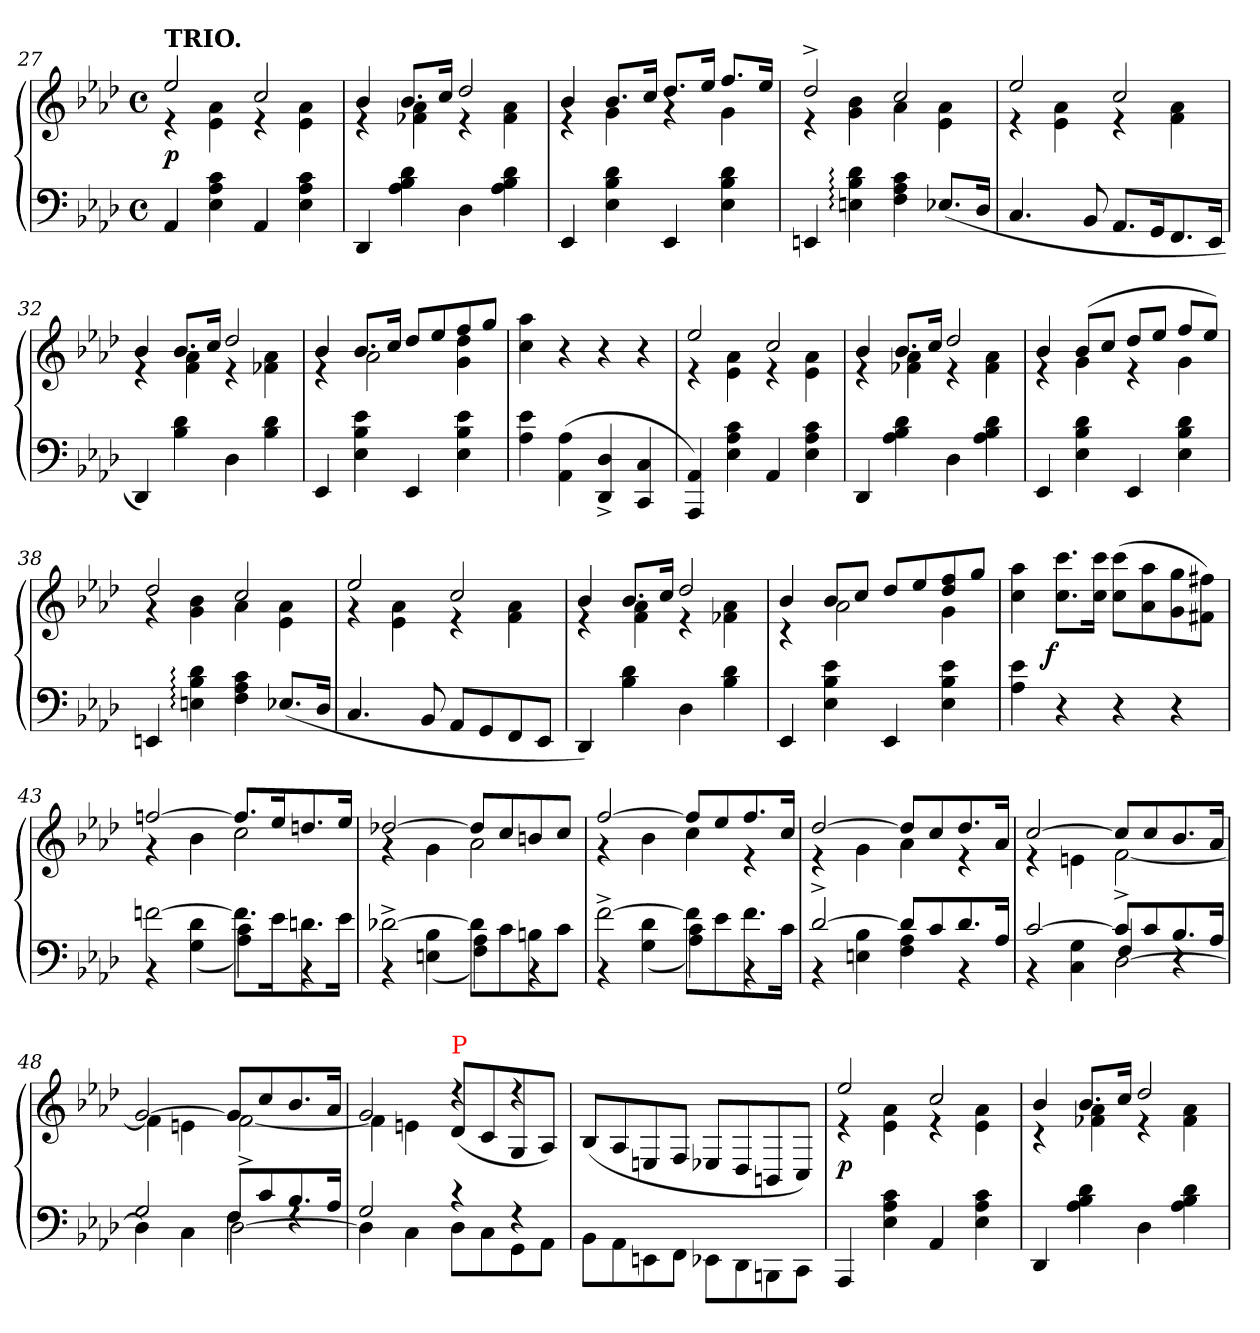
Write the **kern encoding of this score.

**kern	**kern	**dynam
*part1	*part1	*part1
*staff2	*staff1	*staff1/2
*clefF4	*clefG2	*
*k[b-e-a-d-]	*k[b-e-a-d-]	*
*M4/4	*M4/4	*
*met(c)	*met(c)	*
=27	=27	=27
*	*^	*
!	!LO:TX:a:B:t=TRIO.	!	!
4AA-	2ee-	4re	p
4c 4A- 4E-	.	4a- 4e-	.
4AA-	2cc	4re	.
4c 4A- 4E-	.	4a- 4e-	.
=28	=28	=28	=28
4DD-	4b-	4re	.
4d- 4B- 4A-	8.b-L	4a- 4f-X	.
.	16ccJk	.	.
4D-	2dd-	4re	.
4d- 4B- 4A-	.	4a- 4f-	.
=29	=29	=29	=29
4EE-	4b-	4re	.
4d- 4B- 4E-	8.b-L	4g	.
.	16ccJk	.	.
4EE-	8.dd-L	4rg	.
.	16ee-Jk	.	.
4d- 4B- 4E-	8.ffL	4g	.
.	16ee-Jk	.	.
=30	=30	=30	=30
4EEn	2dd-^>	4re	.
4d-: 4B-: 4En:	.	4b- 4g	.
4c 4A- 4F	2cc	4a-	.
(<8.E-X/L	.	4a- 4e-	.
16D-Jk	.	.	.
=31	=31	=31	=31
4.C	2ee-	4re	.
.	.	4a- 4e-	.
8BB-	.	.	.
8.AA-L	2cc	4re	.
16GGk	.	.	.
8.FF	.	4a- 4f	.
16EE-Jk	.	.	.
=32	=32	=32	=32
4DD-)	4b-	4re	.
4d- 4B-	8.b-L	4a- 4f	.
.	16ccJk	.	.
4D-	2dd-	4re	.
4d- 4B-	.	4a- 4f-X	.
=33	=33	=33	=33
4EE-	4b-	4re	.
4e- 4B- 4E-	8.b-L	2a-	.
.	16ccJk	.	.
4EE-	8dd-L	.	.
.	8ee-	.	.
4e- 4B- 4E-	8ff	4dd- 4g	.
.	8ggJ	.	.
*	*v	*v	*
=34	=34	=34
4e- 4A-	4aa- 4cc	.
(<4A- 4AA-	4r	.
4D-^> 4DD-^>	4r	.
4C 4CC	4r	.
=35	=35	=35
*	*^	*
4AA- 4AAA-)	2ee-	4re	.
4c 4A- 4E-	.	4a- 4e-	.
4AA-	2cc	4re	.
4c 4A- 4E-	.	4a- 4e-	.
=36	=36	=36	=36
4DD-	4b-	4re	.
4d- 4B- 4A-	8.b-L	4a- 4f-X	.
.	16ccJk	.	.
4D-	2dd-	4re	.
4d- 4B- 4A-	.	4a- 4f-	.
=37	=37	=37	=37
4EE-	4b-	4re	.
4d- 4B- 4E-	(>8b-L	4g	.
.	8ccJ	.	.
4EE-	8dd-L	4re	.
.	8ee-J	.	.
4d- 4B- 4E-	8ffL	4g	.
.	8ee-J)	.	.
=38	=38	=38	=38
4EEn	2dd-	4rg	.
4d-: 4B-: 4En:	.	4b- 4g	.
4c 4A- 4F	2cc	4a-	.
(<8.E-X/L	.	4a- 4e-	.
16D-Jk	.	.	.
=39	=39	=39	=39
4.C	2ee-	4rg	.
.	.	4a- 4e-	.
8BB-	.	.	.
8AA-L	2cc	4re	.
8GG	.	.	.
8FF	.	4a- 4f	.
8EE-J	.	.	.
=40	=40	=40	=40
4DD-)	4b-	4re	.
4d- 4B-	8.b-L	4a- 4f	.
.	16ccJk	.	.
4D-	2dd-	4re	.
4d- 4B-	.	4a- 4f-X	.
=41	=41	=41	=41
4EE-	4b-	4rc	.
4e- 4B- 4E-	8b-L	2a-	.
.	8ccJ	.	.
4EE-	8dd-L	.	.
.	8ee-	.	.
4e- 4B- 4E-	8ff 8dd-	4g	.
.	8ggJ	.	.
*	*v	*v	*
=42	=42	=42
4e- 4A-	4aa- 4cc	.
!	!	!LO:DY:rj
4r	8.ccc 8.ccL	f
.	16ccc 16ccJk	.
4r	(>8ccc 8ccL	.
.	8aa- 8a-	.
4r	8gg 8g	.
.	8ff#X 8f#XJ)	.
=43	=43	=43
*^	*^	*
[2fn\	4r	[2ffn	4r	.
.	(>4d- 4G	.	4b-	.
8.f\L]	4c 4A-)	8.ffL]	2cc	.
16e-\k	.	16ee-k	.	.
8.dn\	4r	8.ddn	.	.
16e-\Jk	.	16ee-Jk	.	.
=44	=44	=44	=44	=44
[2d-X^<\	4r	[2dd-X	4rg	.
.	(>4B- 4En	.	4g	.
8d-\L]	4A- 4F)	8dd-L]	2a-	.
8c\	.	8cc	.	.
8Bn\	4r	8bn	.	.
8c\J	.	8ccJ	.	.
=45	=45	=45	=45	=45
[2f^<\	4r	[2ff	4r	.
.	(>4d- 4G	.	4b-	.
8f\L]	4c 4A-)	8ffL]	4cc	.
8e-\	.	8ee-	.	.
8.f\	4r	8.ff	4r	.
16c\Jk	.	16ccJk	.	.
=46	=46	=46	=46	=46
[2d-^>	4r	[2dd-	4re	.
.	4B- 4En	.	4g	.
8d-L]	4A- 4F	8dd-L]	4a-	.
8c	.	8cc	.	.
8.d-	4r	8.dd-	4re	.
16A-Jk	.	16a-Jk	.	.
=47	=47	=47	=47	=47
*	*^	*	*	*
[2c	4r	2ryy	[2cc	4re	.
.	4G\ 4C\	.	.	4en	.
8cL]	4F/	[2D-\	8ccL]	[2f^<	.
8c	.	.	8cc	.	.
8.B-	4r	.	8.b-	.	.
16A-Jk	.	.	16a-Jk	.	.
=48	=48	=48	=48	=48	=48
2G	4D-]	2ryy	[2g	4f]	.
.	4C	.	.	4en	.
8FL	4F	[2D-\	8gL]	[2f^<	.
8c	.	.	8cc	.	.
8.B-	4rF	.	8.b-	.	.
16A-Jk	.	.	16a-Jk	.	.
*	*v	*v	*	*	*
=49	=49	=49	=49	=49
2G	4D-]	2g	4f]	.
.	4C	.	4en	.
!	!	!LO:TX:a:color=red:t=P	!	!
4rc	8D-L	4r	(>8d-\L	.
.	8C	.	8c\	.
4r	8GG	4r	8G/	.
.	8AA-J	.	8A-/J)	.
=50	=50	=50	=50	=50
!	!	!LO:TX:c:t=dim.	!	!
*v	*v	*	*	*
*	*v	*v	*
8BB-\L	(>8B-/L	.
8AA-\	8A-/	.
8EEn\	8En/	.
8FF\J	8F/J	.
8EE-XL	8E-XL	.
8DD-\	8D-/	.
8BBBn\	8BBn/	.
8CC\J	8C/J)	.
=51	=51	=51
*	*^	*
4AAA-	2ee-	4re	p
4c 4A- 4E-	.	4a- 4e-	.
4AA-	2cc	4re	.
4c 4A- 4E-	.	4a- 4e-	.
=52	=52	=52	=52
4DD-	4b-	4rc	.
4d- 4B- 4A-	8.b-L	4a- 4f-X	.
.	16ccJk	.	.
4D-	2dd-	4re	.
4d- 4B- 4A-	.	4a- 4f-	.
*	*v	*v	*
=	=	=
*-	*-	*-
